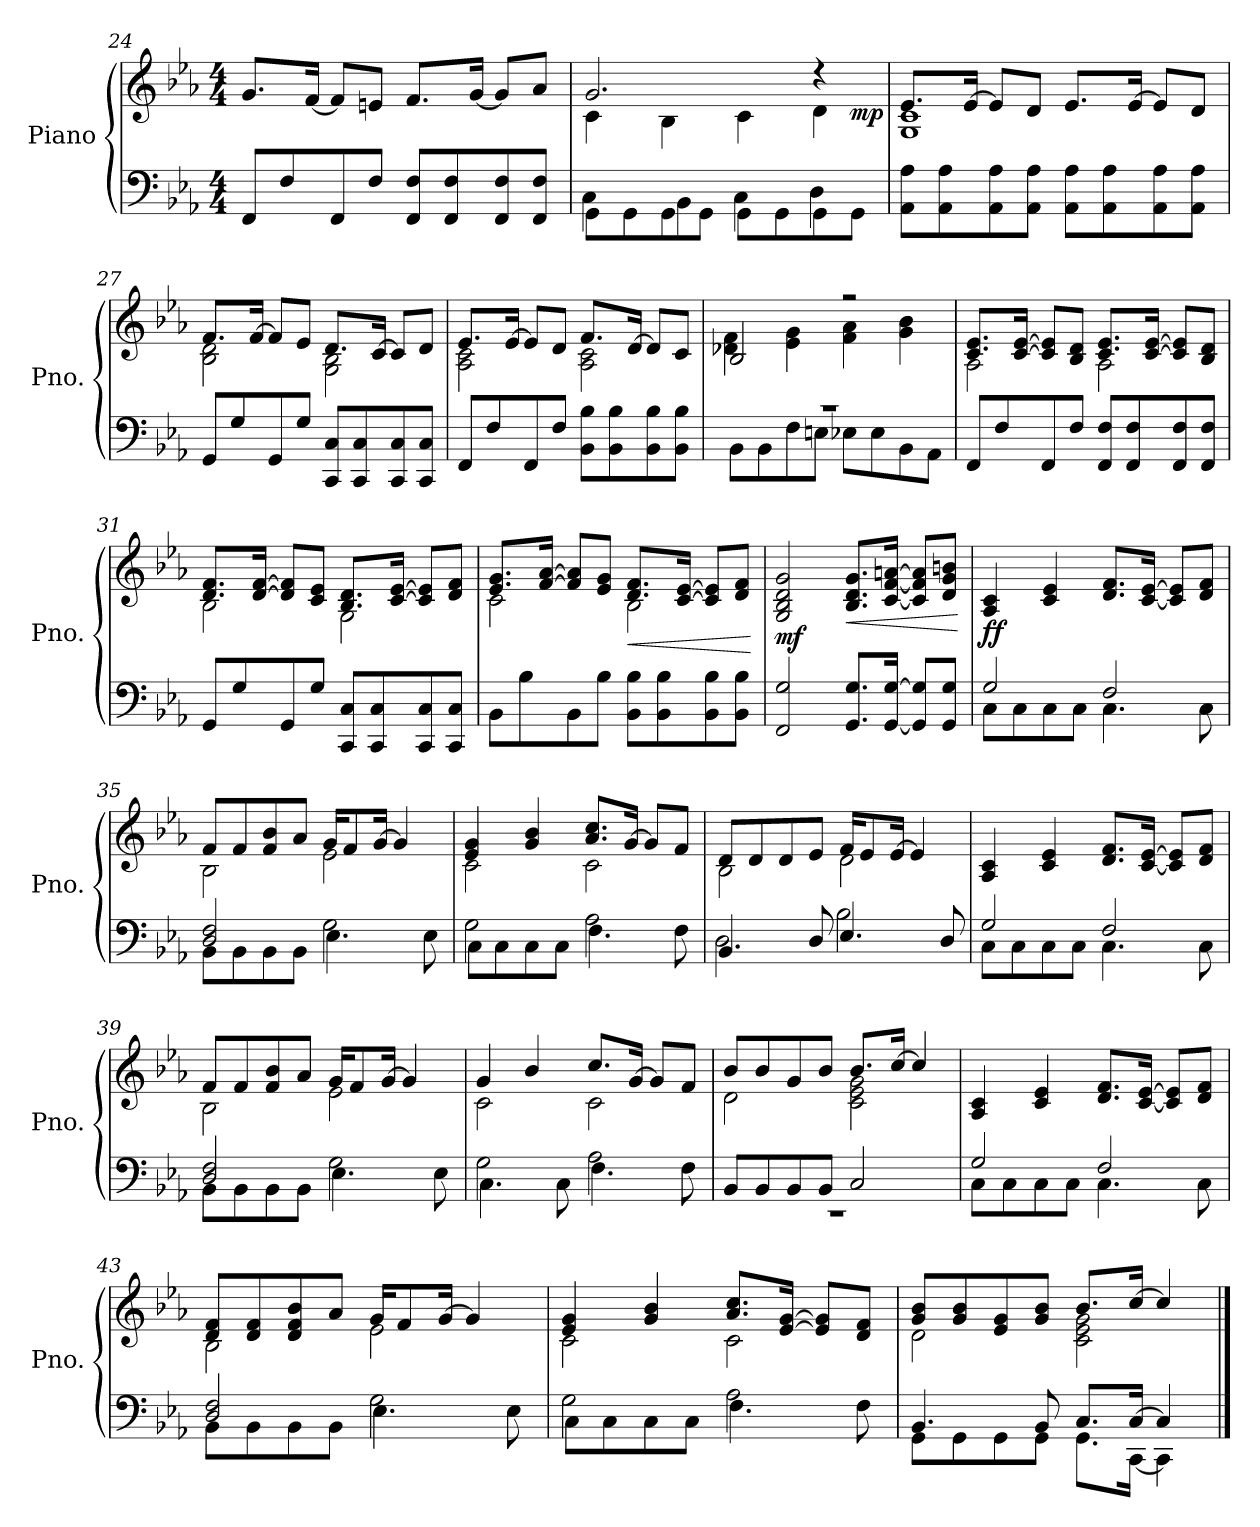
**kern	**kern	**dynam
*part1	*part1	*part1
*staff2	*staff1	*staff1/2
*I"Piano	*	*
*I'Pno.	*	*
*clefF4	*clefG2	*
*k[b-e-a-]	*k[b-e-a-]	*
*M4/4	*M4/4	*
=24	=24	=24
8FF/L	8.g/L	.
8F/	.	.
.	[16f/Jk	.
8FF/	8f/L]	.
8F/J	8en/J	.
8FF/ 8F/L	8.f/L	.
8FF/ 8F/	.	.
.	[16g/Jk	.
8FF/ 8F/	8g/L]	.
8FF/ 8F/J	8a-/J	.
=25	=25	=25
*^	*^	*
*	*	*	*^	*
8GG\L	4C\	2.g/	4c\	2..ryy	.
8GG\	.	.	.	.	.
8GG\	4BB-\	.	4B-\	.	.
8GG\J	.	.	.	.	.
8GG\L	4C\	.	4c\	.	.
8GG\	.	.	.	.	.
8GG\	4D\	4r	4d\	.	.
!	!	!	!	!	!LO:DY:b
8GG\J	.	.	.	8ryy	mp
*v	*v	*	*	*	*
*	*	*v	*v	*
!!LO:PB:g=z
=26	=26	=26	=26
8AA-\ 8A-\L	8.e-/L	1G 1c	.
8AA-\ 8A-\	.	.	.
.	[16e-/Jk	.	.
8AA-\ 8A-\	8e-/L]	.	.
8AA-\ 8A-\J	8d/J	.	.
8AA-\ 8A-\L	8.e-/L	.	.
8AA-\ 8A-\	.	.	.
.	[16e-/Jk	.	.
8AA-\ 8A-\	8e-/L]	.	.
8AA-\ 8A-\J	8d/J	.	.
=27	=27	=27	=27
8GG/L	8.f/L	2B-\ 2d\	.
8G/	.	.	.
.	[16f/Jk	.	.
8GG/	8f/L]	.	.
8G/J	8e-/J	.	.
8CC/ 8C/L	8.d/L	2G\ 2B-\	.
8CC/ 8C/	.	.	.
.	[16c/Jk	.	.
8CC/ 8C/	8c/L]	.	.
8CC/ 8C/J	8d/J	.	.
=28	=28	=28	=28
8FF/L	8.e-/L	2A-\ 2c\	.
8F/	.	.	.
.	[16e-/Jk	.	.
8FF/	8e-/L]	.	.
8F/J	8d/J	.	.
8BB-\ 8B-\L	8.f/L	2A-\ 2c\	.
8BB-\ 8B-\	.	.	.
.	[16d/Jk	.	.
8BB-\ 8B-\	8d/L]	.	.
8BB-\ 8B-\J	8c/J	.	.
=29	=29	=29	=29
*^	*	*	*
1r	8BB-\L	2B-/	4d-X\ 4f\	.
.	8BB-\	.	.	.
.	8F\	.	4e-\ 4g\	.
.	8En\J	.	.	.
.	8E-X\L	2r	4f\ 4a-\	.
.	8E-\	.	.	.
.	8BB-\	.	4g\ 4b-\	.
.	8AA-\J	.	.	.
*v	*v	*	*	*
!!LO:LB:g=z	!!
=30	=30	=30	=30
8FF/L	8.c/ 8.e-/L	2A-\	.
8F/	.	.	.
.	[16c/ [16e-/Jk	.	.
8FF/	8c/] 8e-/]L	.	.
8F/J	8B-/ 8d/J	.	.
8FF/ 8F/L	8.c/ 8.e-/L	2A-\	.
8FF/ 8F/	.	.	.
.	[16c/ [16e-/Jk	.	.
8FF/ 8F/	8c/] 8e-/]L	.	.
8FF/ 8F/J	8B-/ 8d/J	.	.
=31	=31	=31	=31
8GG/L	8.d/ 8.f/L	2B-\	.
8G/	.	.	.
.	[16d/ [16f/Jk	.	.
8GG/	8d/] 8f/]L	.	.
8G/J	8c/ 8e-/J	.	.
8CC/ 8C/L	8.B-/ 8.d/L	2G\	.
8CC/ 8C/	.	.	.
.	[16c/ [16e-/Jk	.	.
8CC/ 8C/	8c/] 8e-/]L	.	.
8CC/ 8C/J	8d/ 8f/J	.	.
=32	=32	=32	=32
8BB-\L	8.e-/ 8.g/L	2c\	.
8B-\	.	.	.
.	[16f/ [16a-/Jk	.	.
8BB-\	8f/] 8a-/]L	.	.
8B-\J	8e-/ 8g/J	.	.
!	!	!	!LO:HP:b
8BB-\ 8B-\L	8.d/ 8.f/L	2B-\	<
8BB-\ 8B-\	.	.	.
.	[16c/ [16e-/Jk	.	.
8BB-\ 8B-\	8c/] 8e-/]L	.	.
8BB-\ 8B-\J	8d/ 8f/J	.	.
*	*v	*v	*
.	.	[
=33	=33	=33
!	!	!LO:DY:a=2
2FF/ 2G/	2G/ 2B-/ 2d/ 2g/	mf
!	!	!LO:HP:b
8.GG/ 8.G/L	8.B-/ 8.d/ 8.g/L	<
[16GG/ [16G/Jk	[16c/ [16f/ [16an/Jk	.
8GG/] 8G/]L	8c/] 8f/] 8a/]L	.
8GG/ 8G/J	8d/ 8g/ 8bn/J	.
.	.	[
!!LO:LB:g=z
=34	=34	=34
*^	*	*
!	!	!	!LO:DY:b
2G/	8C\L	4A-/ 4c/	ff
.	8C\	.	.
.	8C\	4c/ 4e-/	.
.	8C\J	.	.
2F/	4.C\	8.d/ 8.f/L	.
.	.	[16c/ [16e-/Jk	.
.	.	8c/] 8e-/]L	.
.	8C\	8d/ 8f/J	.
=35	=35	=35	=35
*	*	*^	*
2D/ 2F/	8BB-\L	8f/L	2B-\	.
.	8BB-\	8f/	.	.
.	8BB-\	8f/ 8b-/	.	.
.	8BB-\J	8a-/J	.	.
2G\	4.E-\	16g/KL	2e-\	.
.	.	8f/	.	.
.	.	[16g/Jk	.	.
.	.	4g/]	.	.
.	8E-\	.	.	.
=36	=36	=36	=36	=36
2G\	8C\L	4e-/ 4g/	2c\	.
.	8C\	.	.	.
.	8C\	4g/ 4b-/	.	.
.	8C\J	.	.	.
2A-\	4.F\	8.a-/ 8.cc/L	2c\	.
.	.	[16g/Jk	.	.
.	.	8g/L]	.	.
.	8F\	8f/J	.	.
=37	=37	=37	=37	=37
4.BB-/	2D\	8d/L	2B-\	.
.	.	8d/	.	.
.	.	8d/	.	.
8D/	.	8e-/J	.	.
4.E-/	2B-\	16f/KL	2d\	.
.	.	8e-/	.	.
.	.	[16e-/Jk	.	.
.	.	4e-/]	.	.
8D/	.	.	.	.
*	*	*v	*v	*
!!LO:LB:g=z
=38	=38	=38	=38
2G/	8C\L	4A-/ 4c/	.
.	8C\	.	.
.	8C\	4c/ 4e-/	.
.	8C\J	.	.
2F/	4.C\	8.d/ 8.f/L	.
.	.	[16c/ [16e-/Jk	.
.	.	8c/] 8e-/]L	.
.	8C\	8d/ 8f/J	.
=39	=39	=39	=39
*	*	*^	*
2D/ 2F/	8BB-\L	8f/L	2B-\	.
.	8BB-\	8f/	.	.
.	8BB-\	8f/ 8b-/	.	.
.	8BB-\J	8a-/J	.	.
2G\	4.E-\	16g/KL	2e-\	.
.	.	8f/	.	.
.	.	[16g/Jk	.	.
.	.	4g/]	.	.
.	8E-\	.	.	.
=40	=40	=40	=40	=40
2G\	4.C\	4g/	2c\	.
.	.	4b-/	.	.
.	8C\	.	.	.
2A-\	4.F\	8.cc/L	2c\	.
.	.	[16g/Jk	.	.
.	.	8g/L]	.	.
.	8F\	8f/J	.	.
=41	=41	=41	=41	=41
8BB-/L	1r	8b-/L	2d\	.
8BB-/	.	8b-/	.	.
8BB-/	.	8g/	.	.
8BB-/J	.	8b-/J	.	.
2C/	.	8.b-/L	2c\ 2e-\ 2g\	.
.	.	[16cc/Jk	.	.
.	.	4cc/]	.	.
*	*	*v	*v	*
=42	=42	=42	=42
2G/	8C\L	4A-/ 4c/	.
.	8C\	.	.
.	8C\	4c/ 4e-/	.
.	8C\J	.	.
2F/	4.C\	8.d/ 8.f/L	.
.	.	[16c/ [16e-/Jk	.
.	.	8c/] 8e-/]L	.
.	8C\	8d/ 8f/J	.
!!LO:LB:g=z
=43	=43	=43	=43
*	*	*^	*
2D/ 2F/	8BB-\L	8d/ 8f/L	2B-\	.
.	8BB-\	8d/ 8f/	.	.
.	8BB-\	8d/ 8f/ 8b-/	.	.
.	8BB-\J	8a-/J	.	.
2G\	4.E-\	16g/KL	2e-\	.
.	.	8f/	.	.
.	.	[16g/Jk	.	.
.	.	4g/]	.	.
.	8E-\	.	.	.
=44	=44	=44	=44	=44
2G\	8C\L	4e-/ 4g/	2c\	.
.	8C\	.	.	.
.	8C\	4g/ 4b-/	.	.
.	8C\J	.	.	.
2A-\	4.F\	8.a-/ 8.cc/L	2c\	.
.	.	[16e-/ [16g/Jk	.	.
.	.	8e-/] 8g/]L	.	.
.	8F\	8d/ 8f/J	.	.
=45	=45	=45	=45	=45
4.BB-/	8GG\L	8g/ 8b-/L	2d\	.
.	8GG\	8g/ 8b-/	.	.
.	8GG\	8e-/ 8g/	.	.
8BB-/	8GG\J	8g/ 8b-/J	.	.
8.C/L	8.GG\L	8.b-/L	2c\ 2e-\ 2g\	.
[16C/Jk	[16CC\Jk	[16cc/Jk	.	.
4C/]	4CC\]	4cc/]	.	.
*v	*v	*	*	*
*	*v	*v	*
==	==	==
*-	*-	*-
